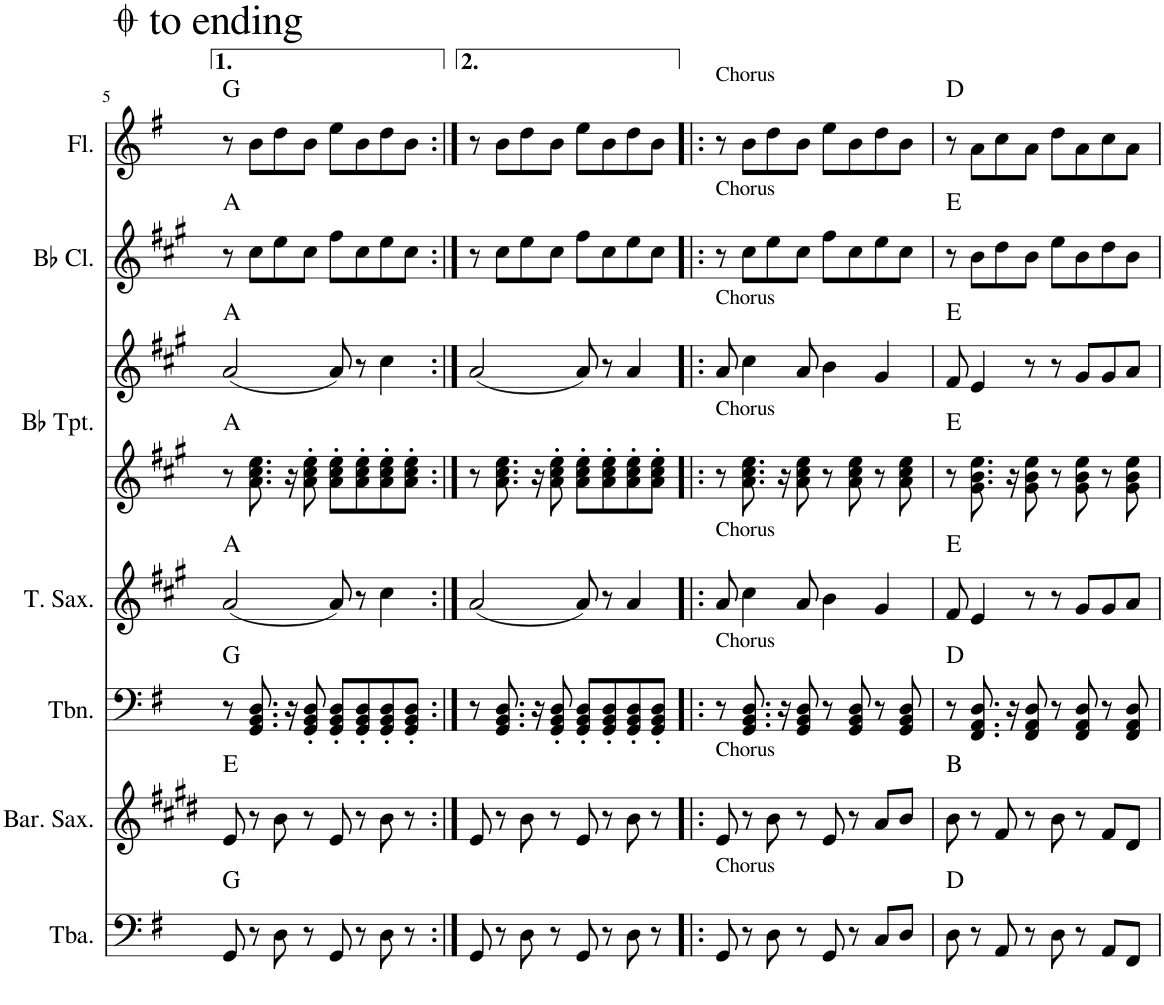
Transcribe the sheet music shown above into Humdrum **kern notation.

**kern	**harte	**kern	**harte	**kern	**harte	**kern	**harte	**kern	**kern	**harte	**kern	**harte	**kern	**harte	**kern	**harte	**kern	**harte	**kern	**harte	**kern	**harte	**kern	**harte
*part12	*part12	*part11	*part11	*part10	*part10	*part9	*part9	*part8	*part8	*part8	*part7	*part7	*part6	*part6	*part5	*part5	*part4	*part4	*part3	*part3	*part2	*part2	*part1	*part1
*staff13	*	*staff12	*	*staff11	*	*staff10	*	*staff9	*staff8	*	*staff7	*	*staff6	*	*staff5	*	*staff4	*	*staff3	*	*staff2	*	*staff1	*
*I"Tuba	*	*I"Baritone Saxophone	*	*I"Trombone	*	*I"Tenor Saxophone	*	*I"Bb Trumpet	*	*	*I"Bb Clarinet	*	*I"Flute	*	*I"Bass	*	*I"Baritone	*	*I"Tenor	*	*I"Alto	*	*I"Soprano	*
*I'Tba.	*	*I'Bar. Sax.	*	*I'Tbn.	*	*I'T. Sax.	*	*I'Bb Tpt.	*	*	*I'Bb Cl.	*	*I'Fl.	*	*I'B.	*	*I'Bar.	*	*I'T.	*	*I'A.	*	*I'S.	*
!!LO:PB:g=z
*clefF4	*	*clefG2	*	*clefF4	*	*clefG2	*	*clefG2	*clefG2	*	*clefG2	*	*clefG2	*	*clefF4	*	*clefF4	*	*clefGv2	*	*clefG2	*	*clefG2	*
*	*	*Trd12c21	*	*	*	*Trd8c14	*	*Trd1c2	*Trd1c2	*	*Trd1c2	*	*	*	*	*	*	*	*	*	*	*	*	*
*k[f#]	*	*k[f#c#g#d#]	*	*k[f#]	*	*k[f#c#g#]	*	*k[f#c#g#]	*k[f#c#g#]	*	*k[f#c#g#]	*	*k[f#]	*	*k[f#]	*	*k[f#]	*	*k[f#]	*	*k[f#]	*	*k[f#]	*
*M4/4	*	*M4/4	*	*M4/4	*	*M4/4	*	*M4/4	*M4/4	*	*M4/4	*	*M4/4	*	*M4/4	*	*M4/4	*	*M4/4	*	*M4/4	*	*M4/4	*
*met(c)	*	*met(c)	*	*met(c)	*	*met(c)	*	*met(c)	*met(c)	*	*met(c)	*	*met(c)	*	*met(c)	*	*met(c)	*	*met(c)	*	*met(c)	*	*met(c)	*
=5	=5	=5	=5	=5	=5	=5	=5	=5	=5	=5	=5	=5	=5	=5	=5	=5	=5	=5	=5	=5	=5	=5	=5	=5
8GG/	G:maj	8e/	E:maj	8r	G:maj	(2a/	A:maj	8r	(2a/	A:maj A:maj	8r	A:maj	8r	G:maj	8GG	G:maj	8r	G:maj	8r	G:maj	(2g	G:maj	8r	G:maj
8r	.	8r	.	8.GG/ 8.BB/ 8.D/	.	.	.	8.a\ 8.cc#\ 8.ee\	.	.	8cc#\L	.	8b\L	.	8r	.	8.G 8.B 8.d	.	8.G 8.B 8.d	.	.	.	8b	.
8D\	.	8b\	.	.	.	.	.	.	.	.	8ee\	.	8dd\	.	8D	.	.	.	.	.	.	.	8dd\L	.
.	.	.	.	16r	.	.	.	16r	.	.	.	.	.	.	.	.	16r	.	16r	.	.	.	.	.
8r	.	8r	.	8GG/' 8BB/' 8D/'	.	.	.	8a\' 8cc#\' 8ee\'	.	.	8cc#\J	.	8b\J	.	8r	.	8G' 8B' 8d'	.	8G' 8B' 8d'	.	.	.	8b\J	.
8GG/	.	8e/	.	8GG/' 8BB/' 8D/'L	.	8a/)	.	8a\' 8cc#\' 8ee\'L	8a/)	.	8ff#\L	.	8ee\L	.	8GG	.	8G'\ 8B'\ 8d'\L	.	8G'\ 8B'\ 8d'\L	.	8g)	.	8ee\L	.
8r	.	8r	.	8GG/' 8BB/' 8D/'	.	8r	.	8a\' 8cc#\' 8ee\'	8r	.	8cc#\	.	8b\	.	8r	.	8G'\ 8B'\ 8d'\J	.	8G'\ 8B'\ 8d'\J	.	8r	.	8b\J	.
8D\	.	8b\	.	8GG/' 8BB/' 8D/'	.	4cc#\	.	8a\' 8cc#\' 8ee\'	4cc#\	.	8ee\	.	8dd\	.	8D	.	8G'\ 8B'\ 8d'\L	.	8G'\ 8B'\ 8d'\L	.	4b	.	8dd\L	.
8r	.	8r	.	8GG/' 8BB/' 8D/'J	.	.	.	8a\' 8cc#\' 8ee\'J	.	.	8cc#\J	.	8b\J	.	8r	.	8G'\ 8B'\ 8d'\J	.	8G'\ 8B'\ 8d'\J	.	.	.	8b\J	.
=6:|!	=6:|!	=6:|!	=6:|!	=6:|!	=6:|!	=6:|!	=6:|!	=6:|!	=6:|!	=6:|!	=6:|!	=6:|!	=6:|!	=6:|!	=6:|!	=6:|!	=6:|!	=6:|!	=6:|!	=6:|!	=6:|!	=6:|!	=6:|!	=6:|!
8GG/	.	8e/	.	8r	.	(2a/	.	8r	(2a/	.	8r	.	8r	.	8GG	.	8r	.	8r	.	(2g	.	8r	.
8r	.	8r	.	8.GG/ 8.BB/ 8.D/	.	.	.	8.a\ 8.cc#\ 8.ee\	.	.	8cc#\L	.	8b\L	.	8r	.	8.G 8.B 8.d	.	8.G 8.B 8.d	.	.	.	8b	.
8D\	.	8b\	.	.	.	.	.	.	.	.	8ee\	.	8dd\	.	8D	.	.	.	.	.	.	.	8dd\L	.
.	.	.	.	16r	.	.	.	16r	.	.	.	.	.	.	.	.	16r	.	16r	.	.	.	.	.
8r	.	8r	.	8GG/' 8BB/' 8D/'	.	.	.	8a\' 8cc#\' 8ee\'	.	.	8cc#\J	.	8b\J	.	8r	.	8G' 8B' 8d'	.	8G' 8B' 8d'	.	.	.	8b\J	.
8GG/	.	8e/	.	8GG/' 8BB/' 8D/'L	.	8a/)	.	8a\' 8cc#\' 8ee\'L	8a/)	.	8ff#\L	.	8ee\L	.	8GG	.	8G'\ 8B'\ 8d'\L	.	8G'\ 8B'\ 8d'\L	.	8g)	.	8ee\L	.
8r	.	8r	.	8GG/' 8BB/' 8D/'	.	8r	.	8a\' 8cc#\' 8ee\'	8r	.	8cc#\	.	8b\	.	8r	.	8G'\ 8B'\ 8d'\J	.	8G'\ 8B'\ 8d'\J	.	8r	.	8b\J	.
8D\	.	8b\	.	8GG/' 8BB/' 8D/'	.	4a/	.	8a\' 8cc#\' 8ee\'	4a/	.	8ee\	.	8dd\	.	8D	.	8G'\ 8B'\ 8d'\L	.	8G'\ 8B'\ 8d'\L	.	4g	.	8dd\L	.
8r	.	8r	.	8GG/' 8BB/' 8D/'J	.	.	.	8a\' 8cc#\' 8ee\'J	.	.	8cc#\J	.	8b\J	.	8r	.	8G'\ 8B'\ 8d'\J	.	8G'\ 8B'\ 8d'\J	.	.	.	8b\J	.
=7!|:	=7!|:	=7!|:	=7!|:	=7!|:	=7!|:	=7!|:	=7!|:	=7!|:	=7!|:	=7!|:	=7!|:	=7!|:	=7!|:	=7!|:	=7!|:	=7!|:	=7!|:	=7!|:	=7!|:	=7!|:	=7!|:	=7!|:	=7!|:	=7!|:
!	!	!	!	!	!	!	!	!	!	!	!	!	!	!	!	!	!	!	!	!	!	!	!LO:TX:a:t=Chorus	!
!	!	!	!	!	!	!	!	!	!	!	!	!	!	!	!	!	!	!	!	!	!LO:TX:a:t=Chorus	!	!	!
!	!	!	!	!	!	!	!	!	!	!	!	!	!	!	!	!	!	!	!LO:TX:a:t=Chorus	!	!	!	!	!
!	!	!	!	!	!	!	!	!	!	!	!	!	!	!	!	!	!LO:TX:a:t=Chorus	!	!	!	!	!	!	!
!	!	!	!	!	!	!	!	!	!	!	!	!	!	!	!LO:TX:a:t=Chorus	!	!	!	!	!	!	!	!	!
!	!	!	!	!	!	!	!	!	!	!	!	!	!LO:TX:a:t=Chorus	!	!	!	!	!	!	!	!	!	!	!
!	!	!	!	!	!	!	!	!	!	!	!LO:TX:a:t=Chorus	!	!	!	!	!	!	!	!	!	!	!	!	!
!	!	!	!	!	!	!	!	!	!LO:TX:a:t=Chorus	!	!	!	!	!	!	!	!	!	!	!	!	!	!	!
!	!	!	!	!	!	!	!	!LO:TX:a:t=Chorus	!	!	!	!	!	!	!	!	!	!	!	!	!	!	!	!
!	!	!	!	!	!	!LO:TX:a:t=Chorus	!	!	!	!	!	!	!	!	!	!	!	!	!	!	!	!	!	!
!	!	!	!	!LO:TX:a:t=Chorus	!	!	!	!	!	!	!	!	!	!	!	!	!	!	!	!	!	!	!	!
!	!	!LO:TX:a:t=Chorus	!	!	!	!	!	!	!	!	!	!	!	!	!	!	!	!	!	!	!	!	!	!
!LO:TX:a:t=Chorus	!	!	!	!	!	!	!	!	!	!	!	!	!	!	!	!	!	!	!	!	!	!	!	!
8GG/	.	8e/	.	8r	.	8a/	.	8r	8a/	.	8r	.	8r	.	8GG	.	8r	.	8r	.	8g	.	8r	.
8r	.	8r	.	8.GG/ 8.BB/ 8.D/	.	4cc#\	.	8.a\ 8.cc#\ 8.ee\	4cc#\	.	8cc#\L	.	8b\L	.	8r	.	8.G 8.B 8.d	.	8.G 8.B 8.d	.	4b	.	8b	.
8D\	.	8b\	.	.	.	.	.	.	.	.	8ee\	.	8dd\	.	8D	.	.	.	.	.	.	.	8dd\L	.
.	.	.	.	16r	.	.	.	16r	.	.	.	.	.	.	.	.	16r	.	16r	.	.	.	.	.
8r	.	8r	.	8GG/ 8BB/ 8D/	.	8a/	.	8a\ 8cc#\ 8ee\	8a/	.	8cc#\J	.	8b\J	.	8r	.	8G 8B 8d	.	8G 8B 8d	.	8g	.	8b\J	.
8GG/	.	8e/	.	8r	.	4b\	.	8r	4b\	.	8ff#\L	.	8ee\L	.	8GG	.	8r	.	8r	.	4a	.	8ee\L	.
8r	.	8r	.	8GG/ 8BB/ 8D/	.	.	.	8a\ 8cc#\ 8ee\	.	.	8cc#\	.	8b\	.	8r	.	8G 8B 8d	.	8G 8B 8d	.	.	.	8b\J	.
8C/L	.	8a/L	.	8r	.	4g#/	.	8r	4g#/	.	8ee\	.	8dd\	.	8C/L	.	8r	.	8r	.	4f#	.	8dd\L	.
8D/J	.	8b/J	.	8GG/ 8BB/ 8D/	.	.	.	8a\ 8cc#\ 8ee\	.	.	8cc#\J	.	8b\J	.	8D/J	.	8G 8B 8d	.	8G 8B 8d	.	.	.	8b\J	.
=8	=8	=8	=8	=8	=8	=8	=8	=8	=8	=8	=8	=8	=8	=8	=8	=8	=8	=8	=8	=8	=8	=8	=8	=8
8D\	D:maj	8b\	B:maj	8r	D:maj	8f#/	E:maj	8r	8f#/	E:maj E:maj	8r	E:maj	8r	D:maj	8D	D:maj	8r	D:maj	8r	D:maj	8e	D:maj	8r	D:maj
8r	.	8r	.	8.FF#/ 8.AA/ 8.D/	.	4e/	.	8.g#\ 8.b\ 8.ee\	4e/	.	8b\L	.	8a\L	.	8r	.	8.F# 8.A 8.d	.	8.F# 8.A 8.d	.	4d	.	8a	.
8AA/	.	8f#/	.	.	.	.	.	.	.	.	8dd\	.	8cc\	.	8AA	.	.	.	.	.	.	.	8cc\L	.
.	.	.	.	16r	.	.	.	16r	.	.	.	.	.	.	.	.	16r	.	16r	.	.	.	.	.
8r	.	8r	.	8FF#/ 8AA/ 8D/	.	8r	.	8g#\ 8b\ 8ee\	8r	.	8b\J	.	8a\J	.	8r	.	8F# 8A 8d	.	8F# 8A 8d	.	8r	.	8a\J	.
8D\	.	8b\	.	8r	.	8r	.	8r	8r	.	8ee\L	.	8dd\L	.	8D	.	8r	.	8r	.	8r	.	8dd\L	.
8r	.	8r	.	8FF#/ 8AA/ 8D/	.	8g#/L	.	8g#\ 8b\ 8ee\	8g#/L	.	8b\	.	8a\	.	8r	.	8F# 8A 8d	.	8F# 8A 8d	.	8f#	.	8a\J	.
8AA/L	.	8f#/L	.	8r	.	8g#/	.	8r	8g#/	.	8dd\	.	8cc\	.	8AA/L	.	8r	.	8r	.	8f#/L	.	8cc\L	.
8FF#/J	.	8d#/J	.	8FF#/ 8AA/ 8D/	.	8a/J	.	8g#\ 8b\ 8ee\	8a/J	.	8b\J	.	8a\J	.	8FF#/J	.	8F# 8A 8d	.	8F# 8A 8d	.	8g/J	.	8a\J	.
=	=	=	=	=	=	=	=	=	=	=	=	=	=	=	=	=	=	=	=	=	=	=	=	=
*-	*-	*-	*-	*-	*-	*-	*-	*-	*-	*-	*-	*-	*-	*-	*-	*-	*-	*-	*-	*-	*-	*-	*-	*-
